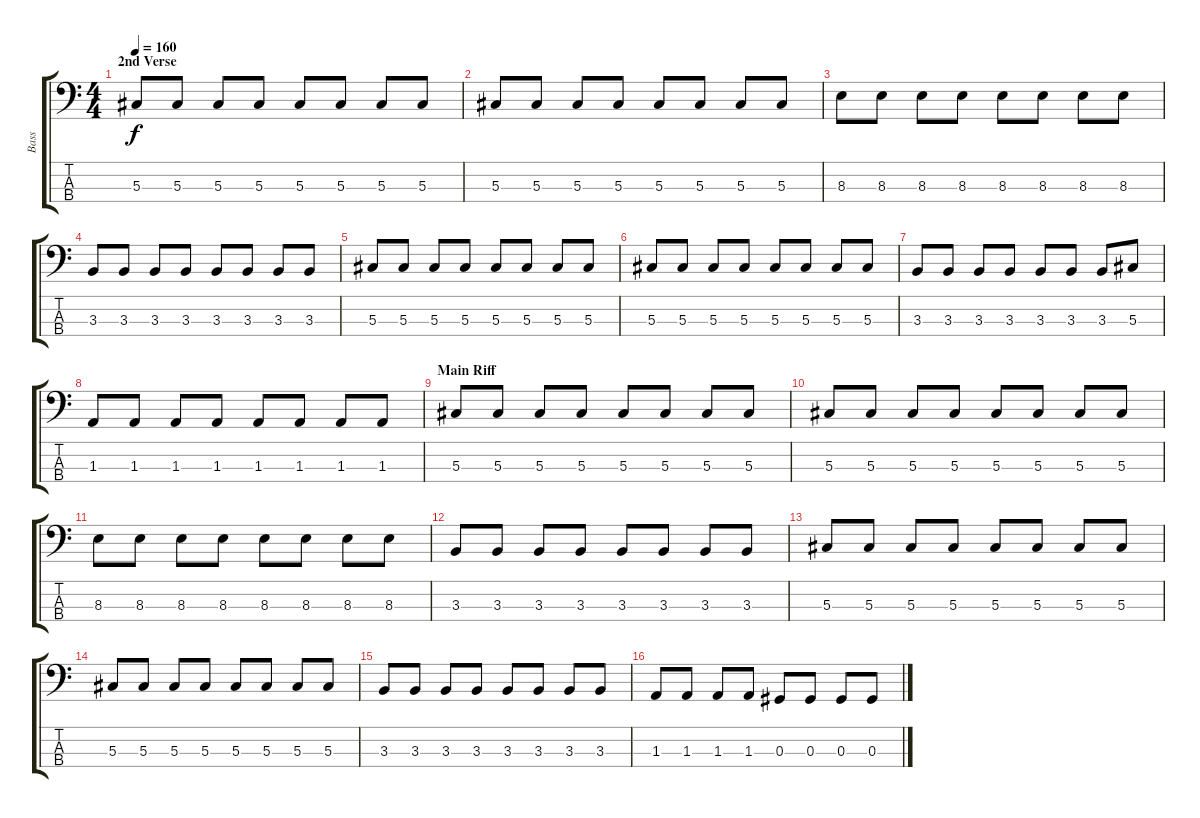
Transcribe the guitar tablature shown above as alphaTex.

\track ("Bass" "Bass") {instrument electricbassfinger}
\staff {score tabs}
\tuning (Gb2 Db2 Ab1 Eb1) {hide}
\ts (4 4)
\section ("" "2nd Verse ")
\tempo 160
\clef f4
\ks c
5.3.8{dy f} 5.3.8 5.3.8 5.3.8 5.3.8 5.3.8 5.3.8 5.3.8 |
5.3.8 5.3.8 5.3.8 5.3.8 5.3.8 5.3.8 5.3.8 5.3.8 |
8.3.8 8.3.8 8.3.8 8.3.8 8.3.8 8.3.8 8.3.8 8.3.8 |
3.3.8 3.3.8 3.3.8 3.3.8 3.3.8 3.3.8 3.3.8 3.3.8 |
5.3.8 5.3.8 5.3.8 5.3.8 5.3.8 5.3.8 5.3.8 5.3.8 |
5.3.8 5.3.8 5.3.8 5.3.8 5.3.8 5.3.8 5.3.8 5.3.8 |
3.3.8 3.3.8 3.3.8 3.3.8 3.3.8 3.3.8 3.3.8 5.3.8 |
1.3.8 1.3.8 1.3.8 1.3.8 1.3.8 1.3.8 1.3.8 1.3.8 |
\section ("" "Main Riff")
5.3.8 5.3.8 5.3.8 5.3.8 5.3.8 5.3.8 5.3.8 5.3.8 |
5.3.8 5.3.8 5.3.8 5.3.8 5.3.8 5.3.8 5.3.8 5.3.8 |
8.3.8 8.3.8 8.3.8 8.3.8 8.3.8 8.3.8 8.3.8 8.3.8 |
3.3.8 3.3.8 3.3.8 3.3.8 3.3.8 3.3.8 3.3.8 3.3.8 |
5.3.8 5.3.8 5.3.8 5.3.8 5.3.8 5.3.8 5.3.8 5.3.8 |
5.3.8 5.3.8 5.3.8 5.3.8 5.3.8 5.3.8 5.3.8 5.3.8 |
3.3.8 3.3.8 3.3.8 3.3.8 3.3.8 3.3.8 3.3.8 3.3.8 |
1.3.8 1.3.8 1.3.8 1.3.8 0.3.8 0.3.8 0.3.8 0.3.8
